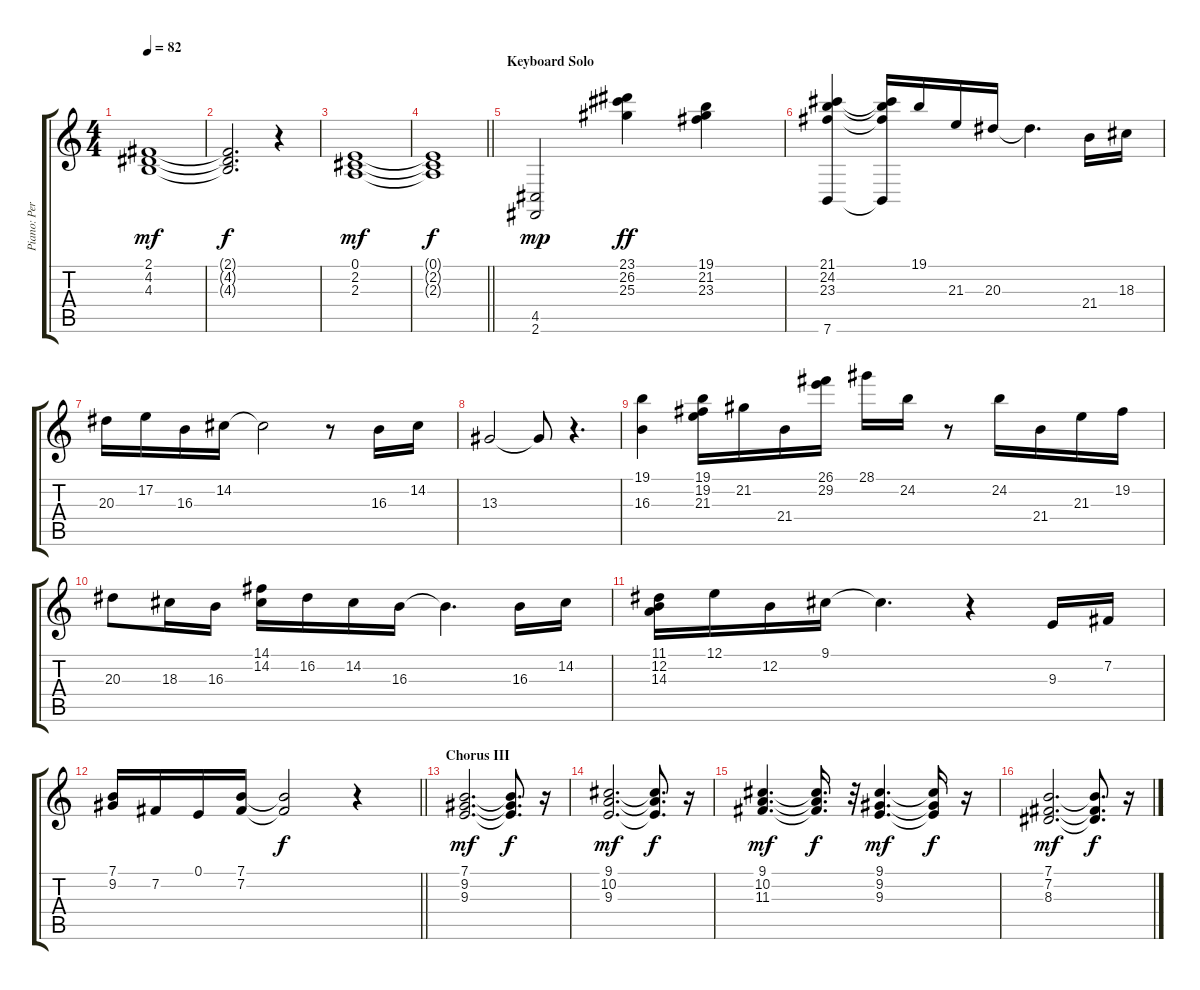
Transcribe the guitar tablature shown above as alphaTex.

\track ("Piano: Per" "Piano: Per") {instrument brightacousticpiano}
\staff {score tabs}
\tuning (E4 B3 G3 D3 A2 E2) {hide}
\ts (4 4)
\tempo 82
\clef g2
\ks c
(2.1 4.2 4.3).1{dy mf} |
(2.1{t} 4.2{t} 4.3{t}).2{d dy f} r.4 |
(0.1 2.2 2.3).1{dy mf} |
\barLineRight lightlight
(0.1{t} 2.2{t} 2.3{t}).1{dy f} |
\section ("" "Keyboard Solo")
(4.5 2.6).2{dy mp} (23.1 26.2 25.3).4{dy ff} (19.1 21.2 23.3).4 |
(21.1 24.2 23.3 7.6).4 (21.1{t} 24.2{t} 23.3{t} 7.6{t}).16 19.1.16 21.3.16 20.3.16 20.3{t}.4{d} 21.4.16 18.3.16 |
20.3.16 17.2.16 16.3.16 14.2.16 14.2{t}.2 r.8 16.3.16 14.2.16 |
13.3.2 13.3{t}.8 r.4{d} |
(19.1 16.3).4 (19.1 19.2 21.3).16 21.2.16 21.4.16 (26.1 29.2).16 28.1.16 24.2.16 r.8 24.2.16 21.4.16 21.3.16 19.2.16 |
20.3.8 18.3.16 16.3.16 (14.1 14.2).16 16.2.16 14.2.16 16.3.16 16.3{t}.4{d} 16.3.16 14.2.16 |
(11.1 12.2 14.3).16 12.1.16 12.2.16 9.1.16 9.1{t}.4{d} r.4 9.3.16 7.2.16 |
\barLineRight lightlight
(7.1 9.2).16 7.2.16 0.1.16 (7.1 7.2).16 (7.1{t} 7.2{t}).2{dy f} r.4 |
\section ("" "Chorus III")
(7.1 9.2 9.3).2{d dy mf} (7.1{t} 9.2{t} 9.3{t}).8{d dy f} r.16 |
(9.1 10.2 9.3).2{d dy mf} (9.1{t} 10.2{t} 9.3{t}).8{d dy f} r.16 |
(9.1 10.2 11.3).4{d dy mf} (9.1{t} 10.2{t} 11.3{t}).16{d dy f} r.32 (9.1 9.2 9.3).4{d dy mf} (9.1{t} 9.2{t} 9.3{t}).16{dy f} r.16 |
(7.1 7.2 8.3).2{d dy mf} (7.1{t} 7.2{t} 8.3{t}).8{d dy f} r.16
